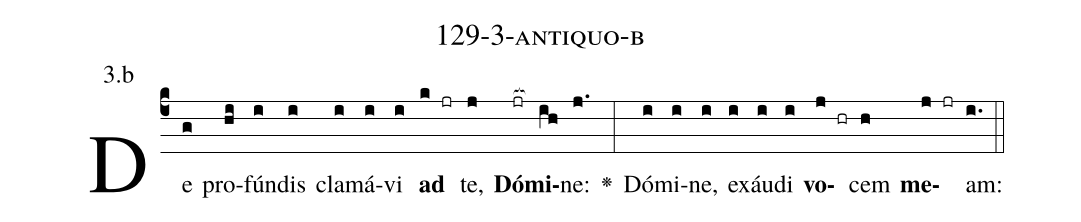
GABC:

name: 129-3-antiquo-b;
annotation: 3.b;
%%
(c4)De(g) pro(hi)fún(i)dis(i) cla(i)má(i)vi(i) <b>ad</b>(k jr) te,(j) <b>Dó</b>(jr[ocb:1{])<b>mi</b>(ih[ocb:0}])ne:(j.) <v>\greheightstar</v>(:) Dó(i)mi(i)ne,(i) ex(i)áu(i)di(i) <b>vo</b>(j hr)cem(h) <b>me</b>(j jr)am:(i.) (::)


%E(i) u(i) o(j) u(h) a(j) e.(i.) (::)
